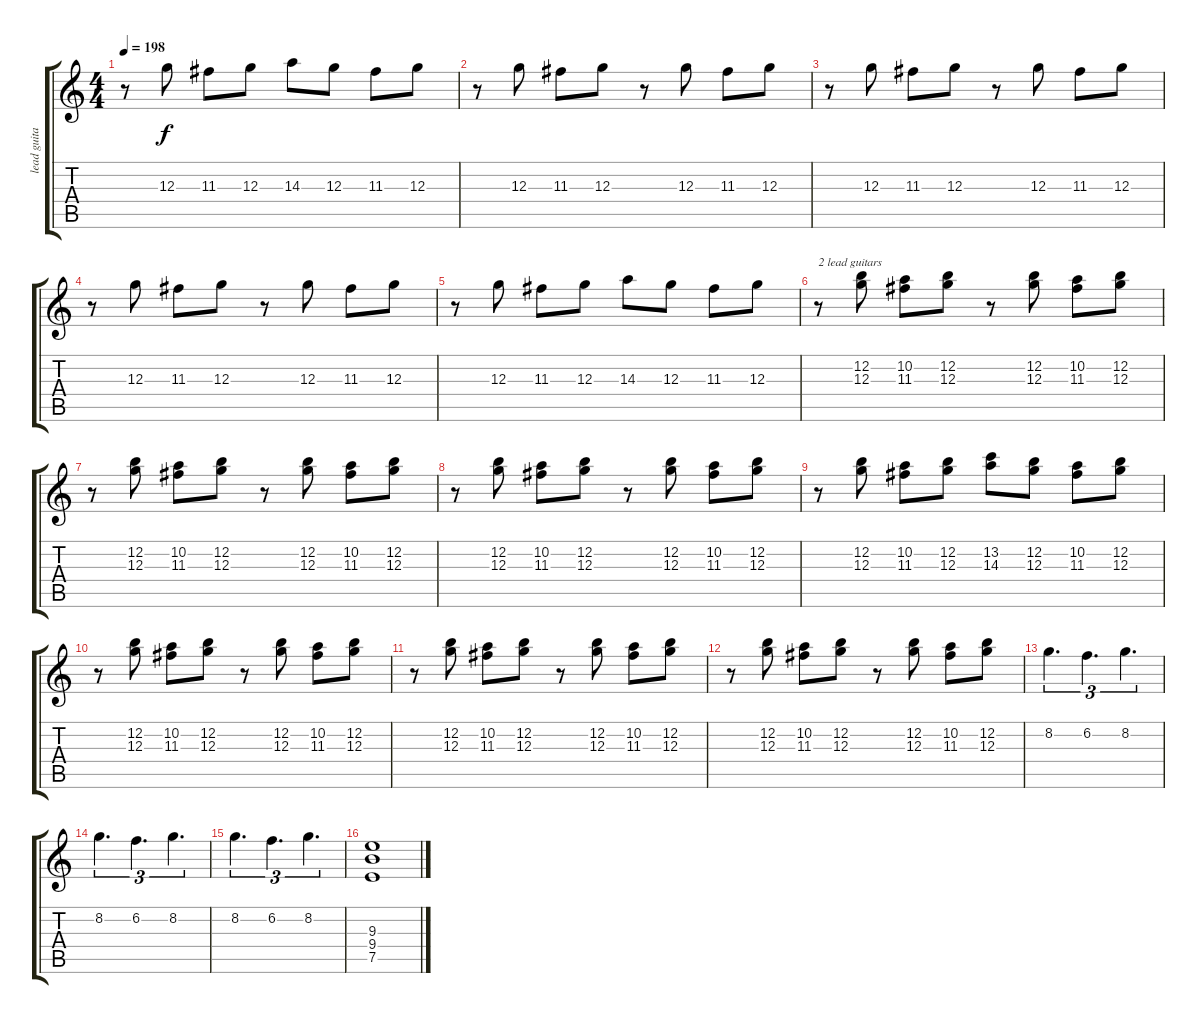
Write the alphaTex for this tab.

\track ("lead guitar" "lead guita") {instrument overdrivenguitar}
\staff {score tabs}
\tuning (E4 B3 G3 D3 A2 E2) {hide}
\ts (4 4)
\tempo 198
\clef g2
\ks c
r.8{dy f} 12.3.8 11.3.8 12.3.8 14.3.8 12.3.8 11.3.8 12.3.8 |
r.8 12.3.8 11.3.8 12.3.8 r.8 12.3.8 11.3.8 12.3.8 |
r.8 12.3.8 11.3.8 12.3.8 r.8 12.3.8 11.3.8 12.3.8 |
r.8 12.3.8 11.3.8 12.3.8 r.8 12.3.8 11.3.8 12.3.8 |
r.8 12.3.8 11.3.8 12.3.8 14.3.8 12.3.8 11.3.8 12.3.8 |
r.8{txt "2 lead guitars"} (12.2 12.3).8 (10.2 11.3).8 (12.2 12.3).8 r.8 (12.2 12.3).8 (10.2 11.3).8 (12.2 12.3).8 |
r.8 (12.2 12.3).8 (10.2 11.3).8 (12.2 12.3).8 r.8 (12.2 12.3).8 (10.2 11.3).8 (12.2 12.3).8 |
r.8 (12.2 12.3).8 (10.2 11.3).8 (12.2 12.3).8 r.8 (12.2 12.3).8 (10.2 11.3).8 (12.2 12.3).8 |
r.8 (12.2 12.3).8 (10.2 11.3).8 (12.2 12.3).8 (13.2 14.3).8 (12.2 12.3).8 (10.2 11.3).8 (12.2 12.3).8 |
r.8 (12.2 12.3).8 (10.2 11.3).8 (12.2 12.3).8 r.8 (12.2 12.3).8 (10.2 11.3).8 (12.2 12.3).8 |
r.8 (12.2 12.3).8 (10.2 11.3).8 (12.2 12.3).8 r.8 (12.2 12.3).8 (10.2 11.3).8 (12.2 12.3).8 |
r.8 (12.2 12.3).8 (10.2 11.3).8 (12.2 12.3).8 r.8 (12.2 12.3).8 (10.2 11.3).8 (12.2 12.3).8 |
8.2.4{d tu (3 2) instrument guitarharmonics} 6.2.4{d tu (3 2)} 8.2.4{d tu (3 2)} |
8.2.4{d tu (3 2)} 6.2.4{d tu (3 2)} 8.2.4{d tu (3 2)} |
8.2.4{d tu (3 2)} 6.2.4{d tu (3 2)} 8.2.4{d tu (3 2)} |
(9.3 9.4 7.5).1{volume 0 instrument overdrivenguitar}
